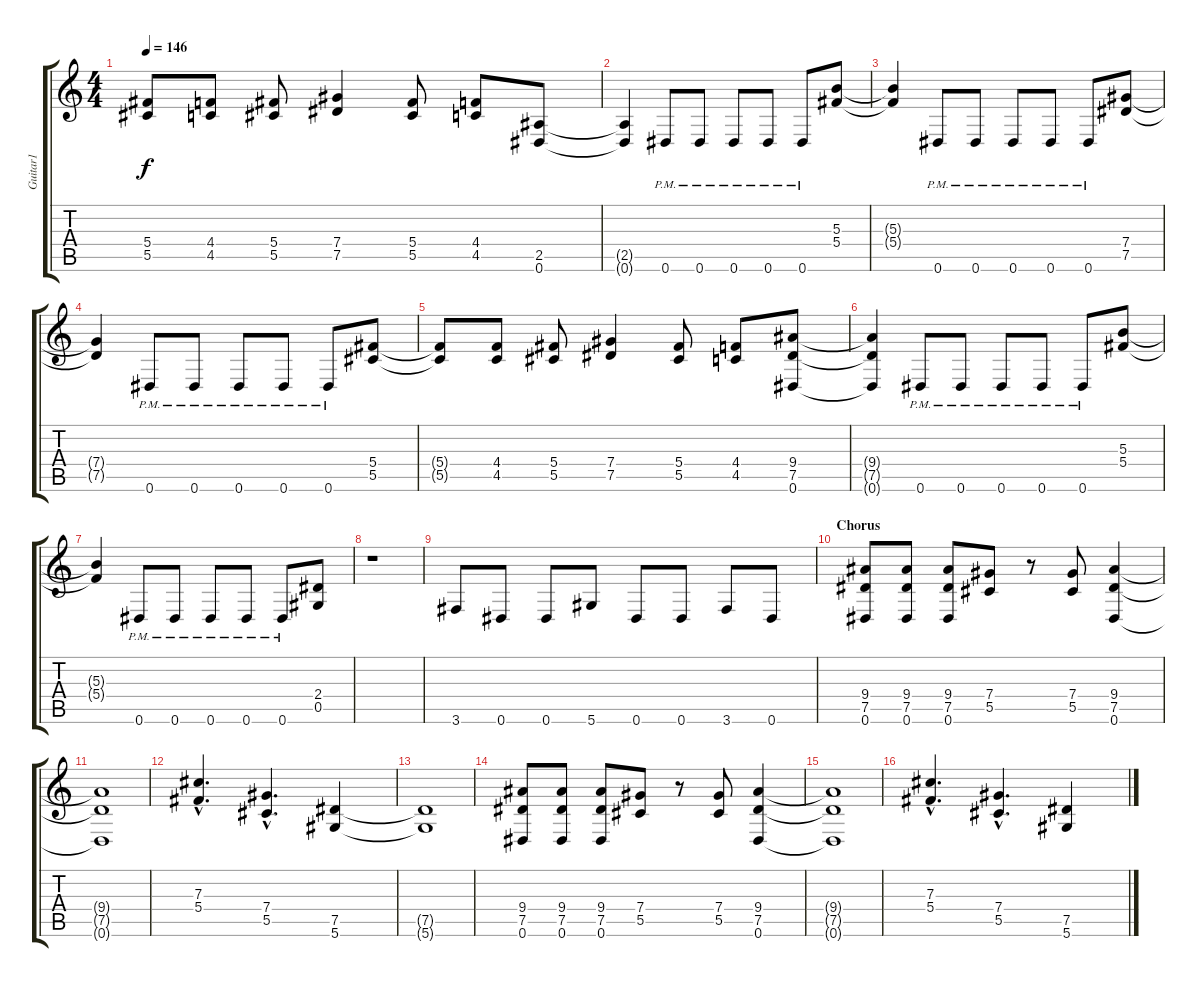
\track ("Guitar1" "Guitar1") {instrument distortionguitar}
\staff {score tabs}
\tuning (Eb4 Bb3 Gb3 Db3 Ab2 Eb2) {hide}
\ts (4 4)
\tempo 146
\clef g2
\ks c
(5.4{t} 5.5{t}).8{dy f} (4.4 4.5).8 (5.4 5.5).8 (7.4 7.5).4 (5.4 5.5).8 (4.4 4.5).8 (2.5 0.6).8 |
(2.5{t} 0.6{t}).4 0.6{pm}.8 0.6{pm}.8 0.6{pm}.8 0.6{pm}.8 0.6{pm}.8 (5.3 5.4).8 |
(5.3{t} 5.4{t}).4 0.6{pm}.8 0.6{pm}.8 0.6{pm}.8 0.6{pm}.8 0.6{pm}.8 (7.4 7.5).8 |
(7.4{t} 7.5{t}).4 0.6{pm}.8 0.6{pm}.8 0.6{pm}.8 0.6{pm}.8 0.6{pm}.8 (5.4 5.5).8 |
(5.4{t} 5.5{t}).8 (4.4 4.5).8 (5.4 5.5).8 (7.4 7.5).4 (5.4 5.5).8 (4.4 4.5).8 (9.4 7.5 0.6).8 |
(9.4{t} 7.5{t} 0.6{t}).4 0.6{pm}.8 0.6{pm}.8 0.6{pm}.8 0.6{pm}.8 0.6{pm}.8 (5.3 5.4).8 |
(5.3{t} 5.4{t}).4 0.6{pm}.8 0.6{pm}.8 0.6{pm}.8 0.6{pm}.8 0.6{pm}.8 (2.4 0.5).8 |
r.1 |
3.6.8 0.6.8 0.6.8 5.6.8 0.6.8 0.6.8 3.6.8 0.6.8 |
\section ("" "Chorus")
(9.4 7.5 0.6).8 (9.4 7.5 0.6).8 (9.4 7.5 0.6).8 (7.4 5.5).8 r.8 (7.4 5.5).8 (9.4 7.5 0.6).4 |
(9.4{t} 7.5{t} 0.6{t}).1 |
(7.3{hac} 5.4{hac}).4{d} (7.4{hac} 5.5{hac}).4{d} (7.5 5.6).4 |
(7.5{t} 5.6{t}).1 |
(9.4 7.5 0.6).8 (9.4 7.5 0.6).8 (9.4 7.5 0.6).8 (7.4 5.5).8 r.8 (7.4 5.5).8 (9.4 7.5 0.6).4 |
(9.4{t} 7.5{t} 0.6{t}).1 |
(7.3{hac} 5.4{hac}).4{d} (7.4{hac} 5.5{hac}).4{d} (7.5 5.6).4
